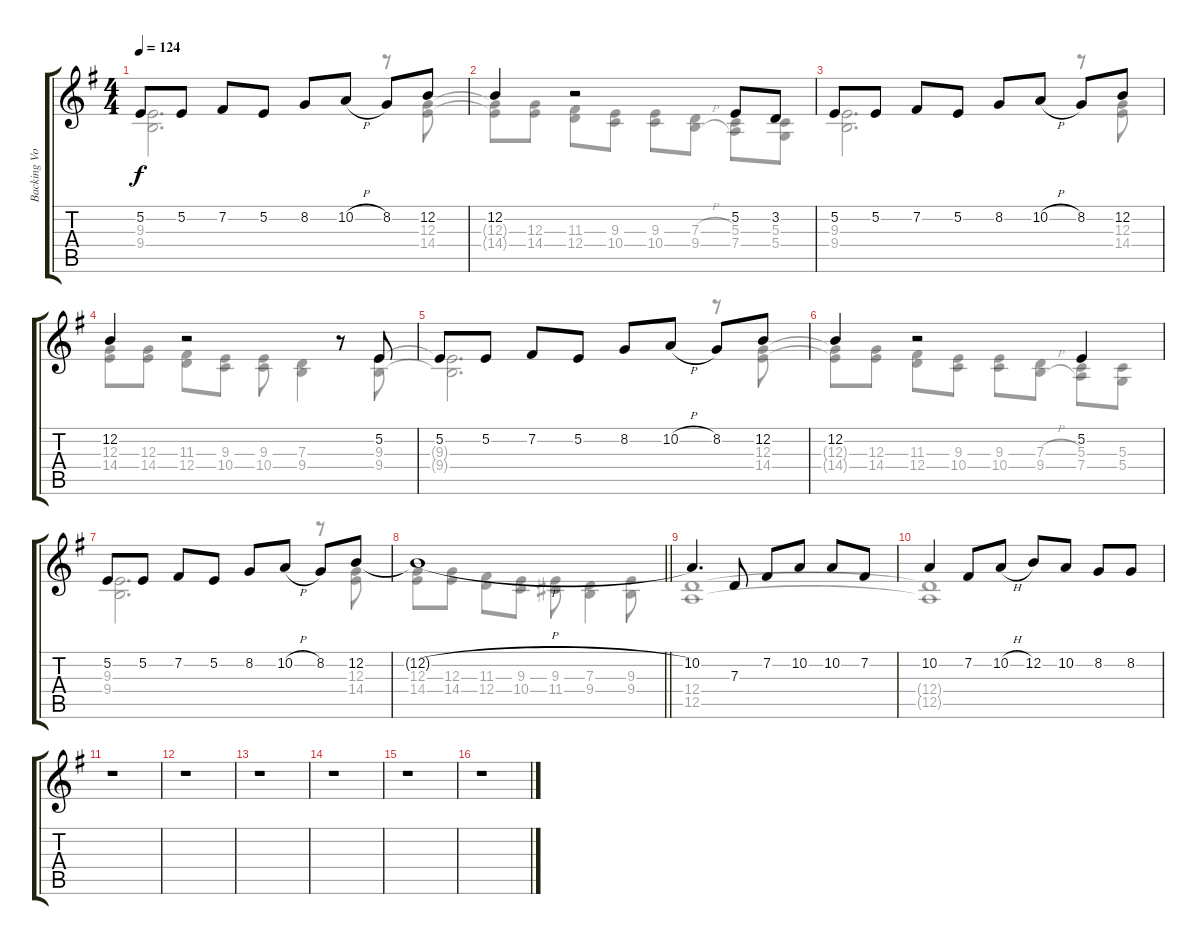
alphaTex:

\track ("Backing Vocals " "Backing Vo") {instrument synthvoice}
\staff {score tabs}
\tuning (E4 B3 G3 D3 A2 E2) {hide}
\voice
\ts (4 4)
\tempo 124
\clef g2
\ks g
5.2.8{dy f} 5.2.8 7.2.8 5.2.8 8.2.8 10.2{h}.8 8.2.8 12.2.8 |
12.2.4 r.2 5.2.8 3.2.8 |
5.2.8 5.2.8 7.2.8 5.2.8 8.2.8 10.2{h}.8 8.2.8 12.2.8 |
12.2.4 r.2 r.8 5.2.8 |
5.2.8 5.2.8 7.2.8 5.2.8 8.2.8 10.2{h}.8 8.2.8 12.2.8 |
12.2.4 r.2 5.2.4 |
5.2.8 5.2.8 7.2.8 5.2.8 8.2.8 10.2{h}.8 8.2.8 12.2.8 |
\barLineRight lightlight
12.2{h t}.1 |
10.2.4{d} 7.3.8 7.2.8 10.2.8 10.2.8 7.2.8 |
10.2.4 7.2.8 10.2{h}.8 12.2.8 10.2.8 8.2.8 8.2.8 |
r.1 |
r.1 |
r.1 |
r.1 |
r.1 |
r.1
\voice
\clef g2
\ottava regular
\simile none
\ks g
(9.3 9.4).2{d dy f} r.8 (12.3 14.4).8 |
(12.3{t} 14.4{t}).8 (12.3 14.4).8 (11.3 12.4).8 (9.3 10.4).8 (9.3 10.4).8 (7.3{h} 9.4{h}).8 (5.3 7.4).8 (5.3 5.4).8 |
(9.3 9.4).2{d} r.8 (12.3 14.4).8 |
(12.3 14.4).8 (12.3 14.4).8 (11.3 12.4).8 (9.3 10.4).8 (9.3 10.4).8 (7.3 9.4).4 (9.3 9.4).8 |
(9.3{t} 9.4{t}).2{d} r.8 (12.3 14.4).8 |
(12.3{t} 14.4{t}).8 (12.3 14.4).8 (11.3 12.4).8 (9.3 10.4).8 (9.3 10.4).8 (7.3{h} 9.4{h}).8 (5.3 7.4).8 (5.3 5.4).8 |
(9.3 9.4).2{d} r.8 (12.3 14.4).8 |
\barLineRight lightlight
(12.3 14.4).8 (12.3 14.4).8 (11.3 12.4).8 (9.3 10.4).8 (9.3 11.4).8 (7.3 9.4).4 (9.3 9.4).8 |
(12.4 12.5).1 |
(12.4{t} 12.5{t}).1 |
|
|
|
|
|
